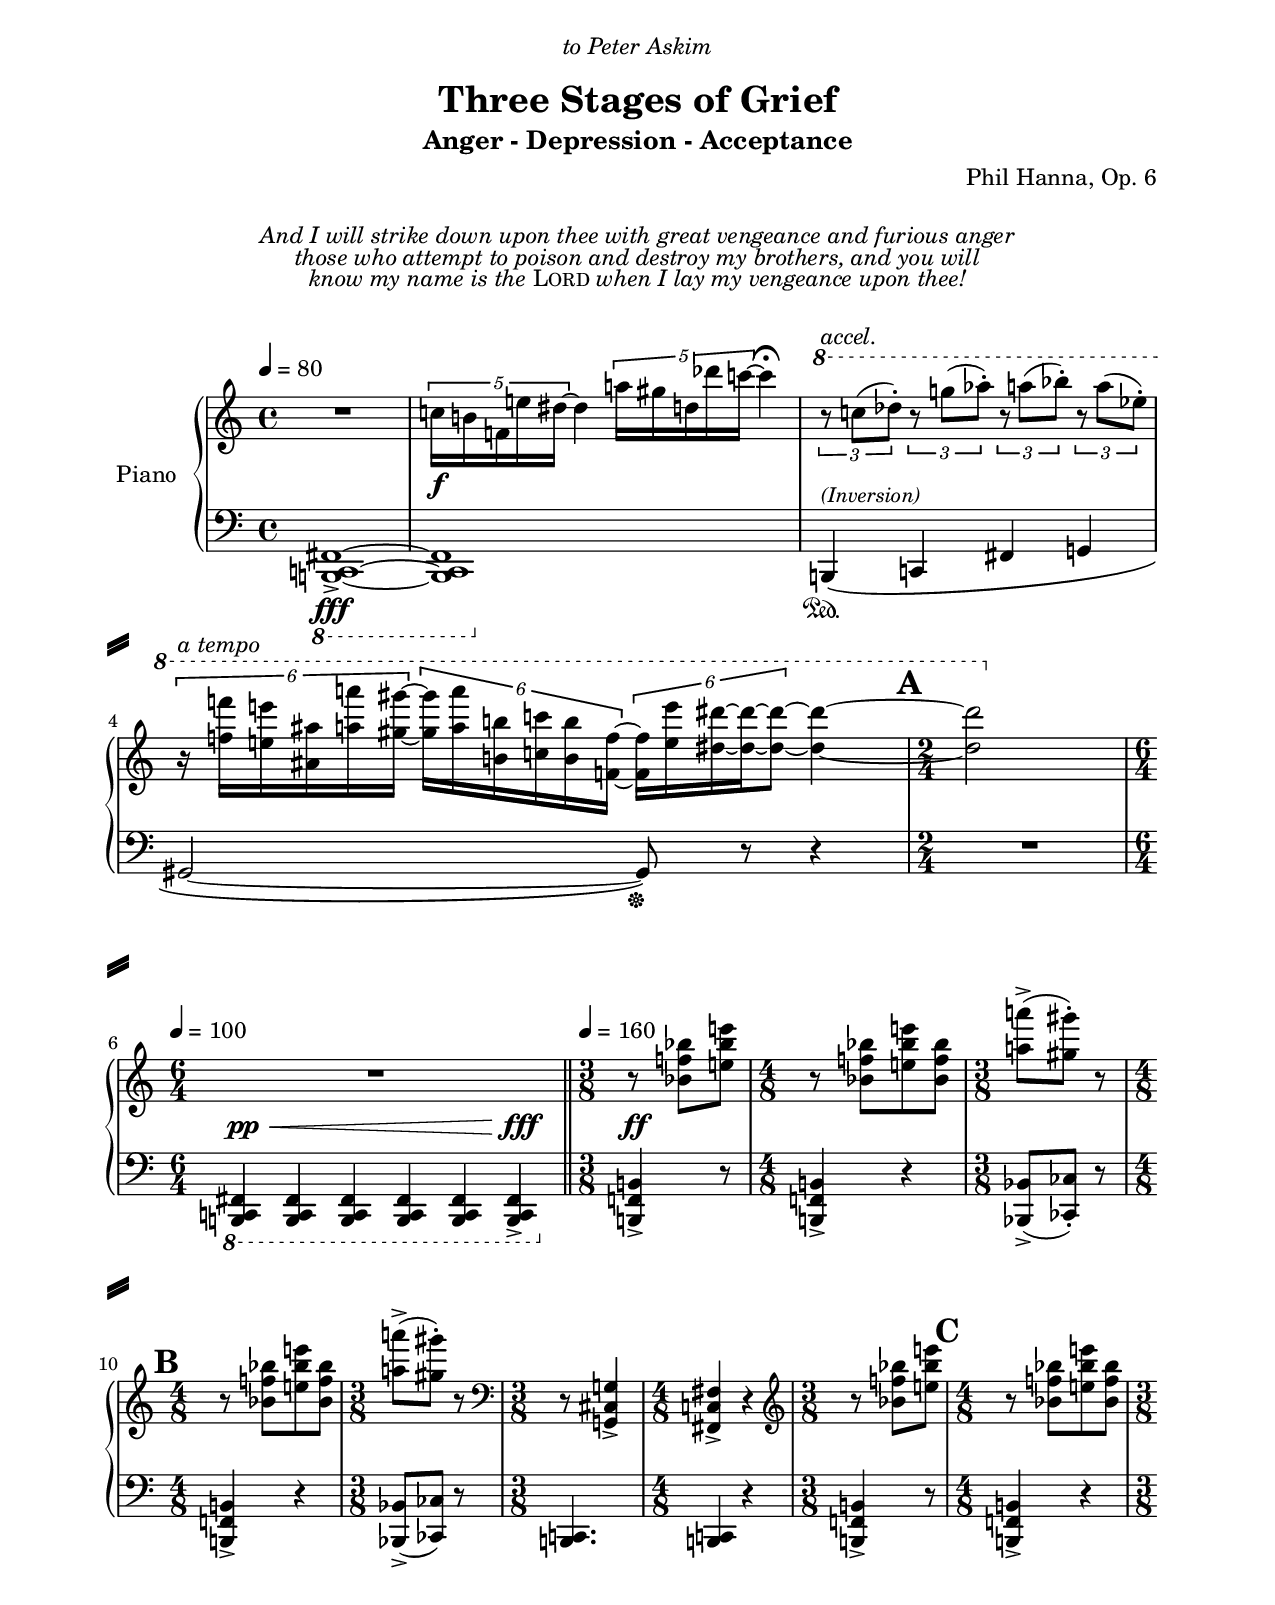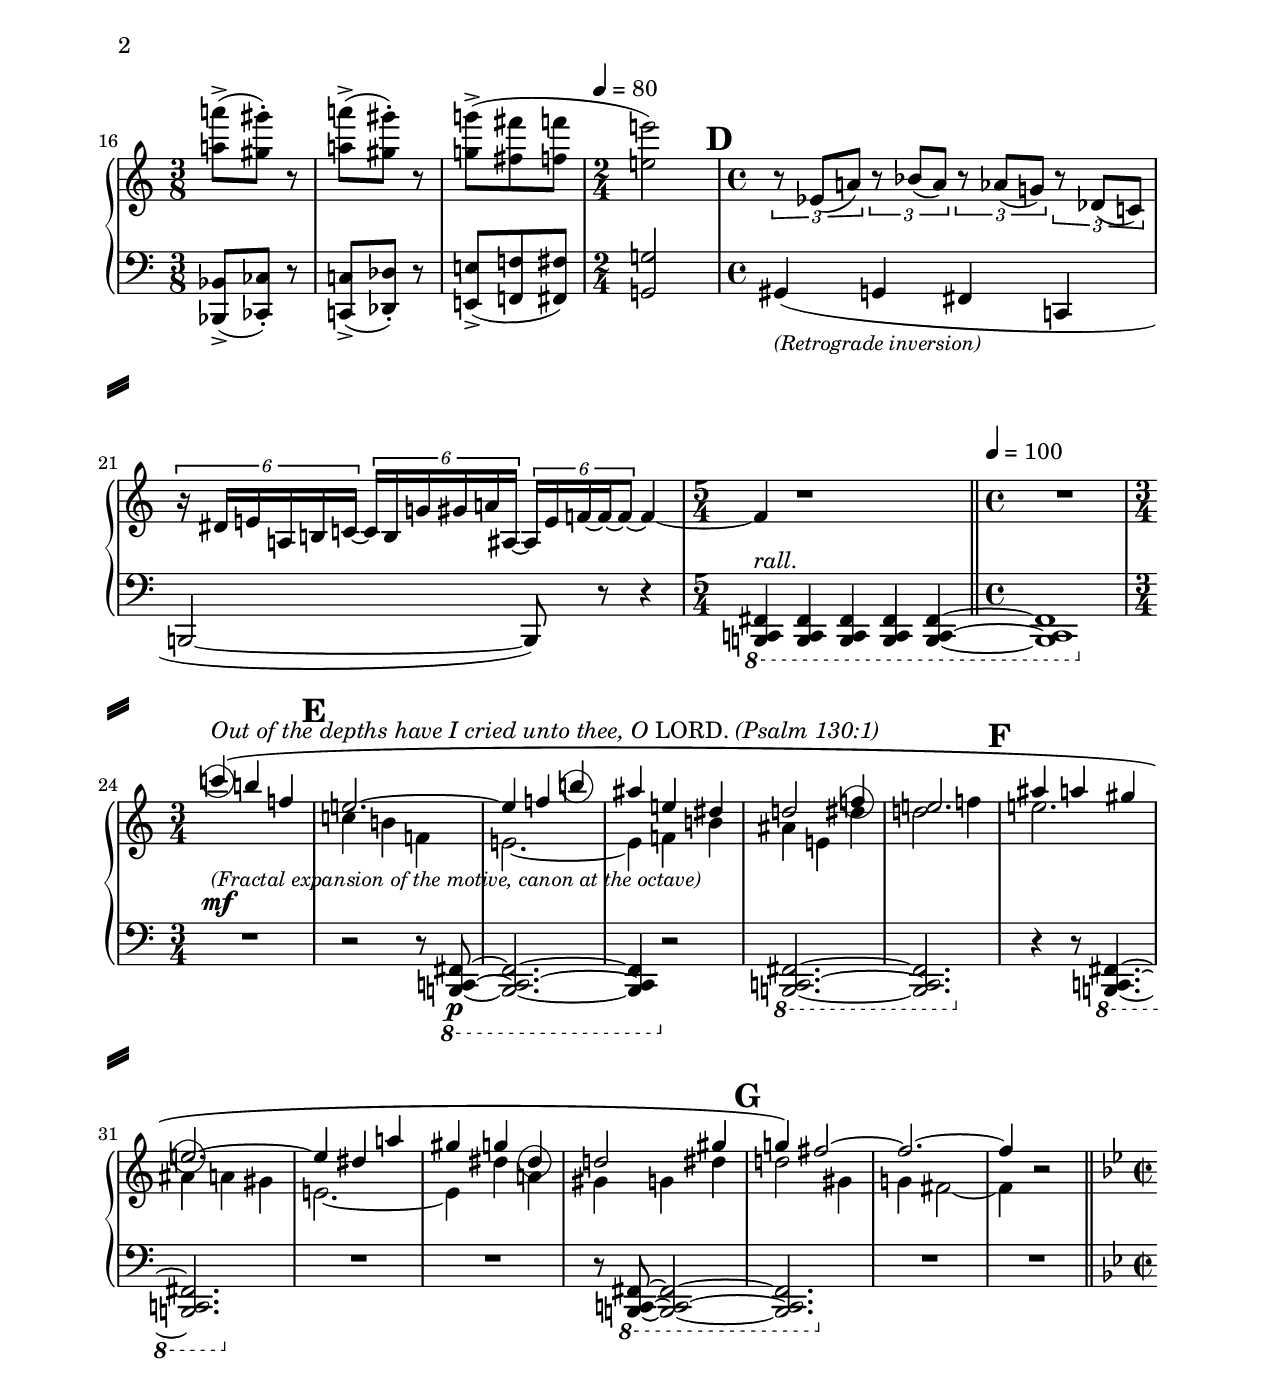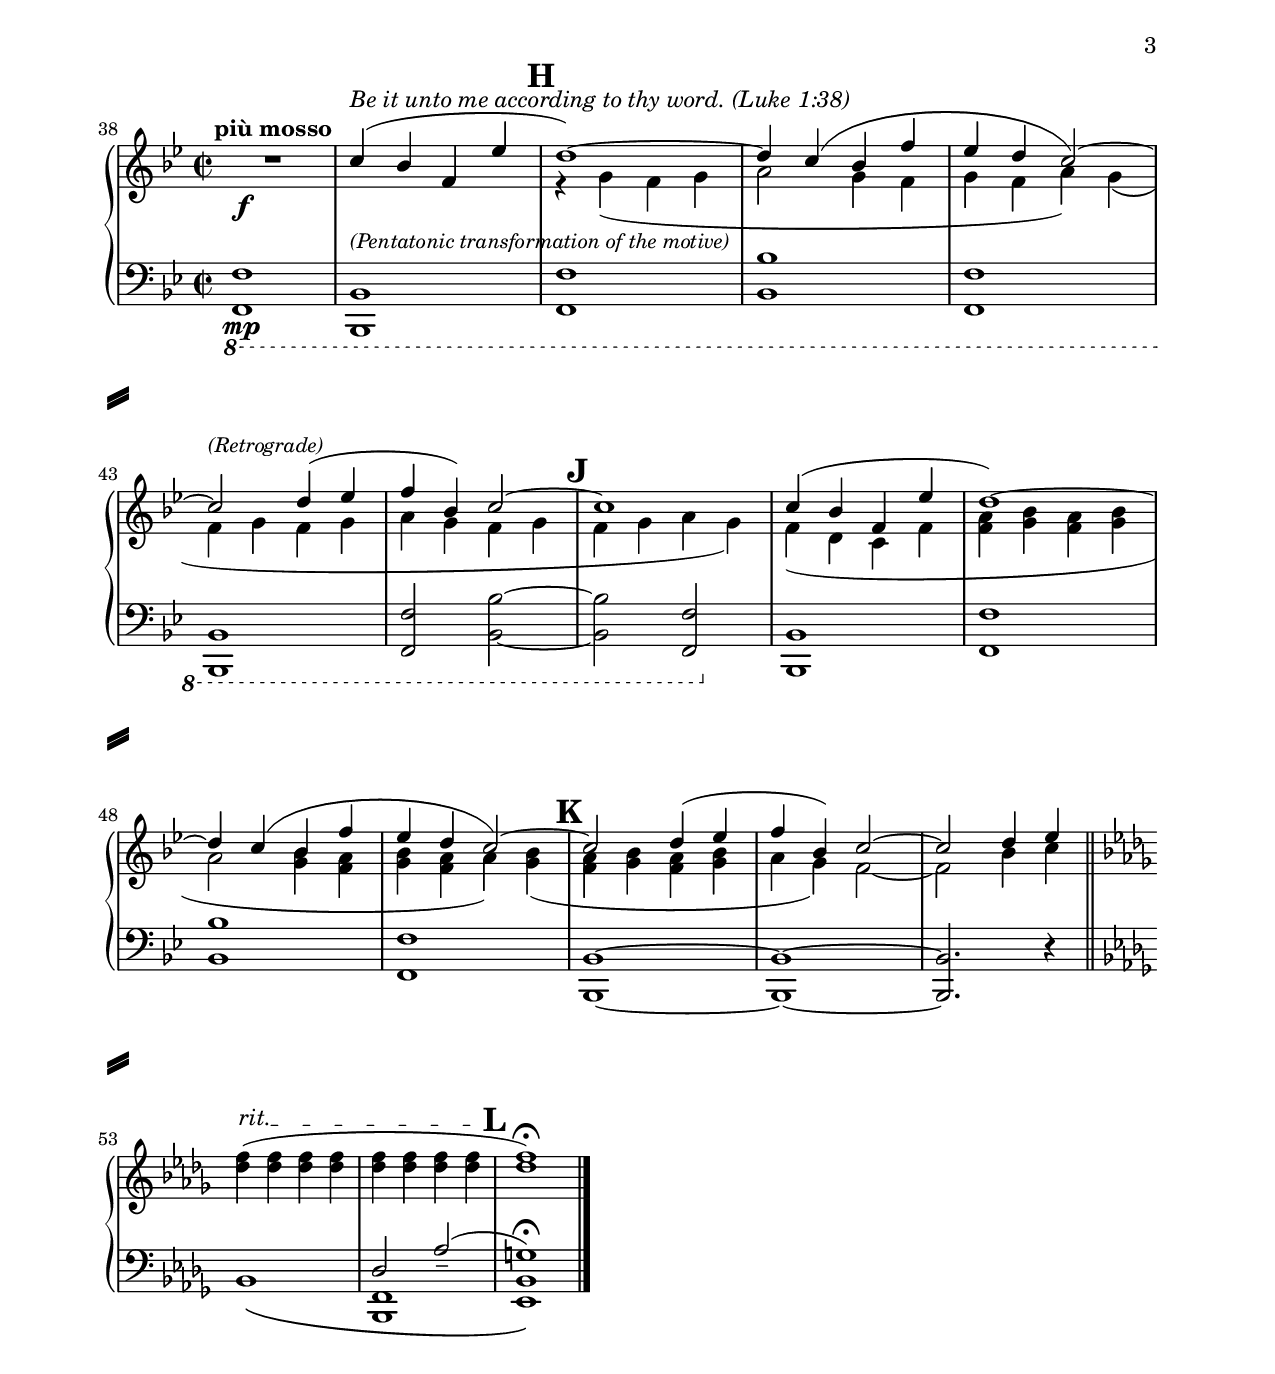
\version "2.20.0"

\pointAndClickOff

#(ly:set-option 'midi-extension "mid")

\header {
  title = "Three Stages of Grief"
  subtitle = "Anger - Depression - Acceptance"
  composer = "Phil Hanna, Op. 6"
  dedication = \markup \italic \center-column {
    \line {to Peter Askim}
    \vspace #1
    \line { }
  }
}

\paper {
  #(set-paper-size "letter")
  top-margin = 1\cm
  left-margin = 2\cm
  right-margin = 2\cm
  ragged-bottom = ##t
  ragged-last = ##t
  ragged-last-bottom = ##t
  system-system-spacing.basic-distance = #22
  score-system-spacing =
  #'((basic-distance . 10)
     (minimum-distance . 10)
     (padding . 1)
     (stretchability . 10))
  system-separator-markup = \slashSeparator
  %print-page-number = ##f
}

tempoI = 80
curtemp = #tempoI
tempoII = #(inexact->exact (round (* tempoI 1.25)))

circle =
\once \override NoteHead.stencil =
#(lambda (grob)
   (let* ((note (ly:note-head::print grob))
          (combo-stencil (ly:stencil-add
                          note
                          (circle-stencil note 0.1 0.8))))
     (ly:make-stencil (ly:stencil-expr combo-stencil)
       (ly:stencil-extent note X)
       (ly:stencil-extent note Y))))

#(define (my-dynamic-absolute-volume-function dynamic-name)
   (assoc-get dynamic-name
     '(
        ; Adjust these values to get what you would like.
        ; You can add other dynamics.
        ; If an dynamic name is not found, the default dynamic values are used.
        ("ppp" . 0.125)
        ("pp"  . 0.250)
        ("p"   . 0.375)
        ("mp"  . 0.500)
        ("mf"  . 0.625)
        ("f"   . 0.750)
        ("ff"  . 0.875)
        ("fff" . 1.000)
        )
     (default-dynamic-absolute-volume dynamic-name)))

accel =
#(define-void-function () ()
   (set! curtemp
         (inexact->exact
          (round
           (* curtemp 1.2)
           )
          )
         )
   )

decel =
#(define-void-function () ()
   (set! curtemp
         (inexact->exact
          (round
           (/ curtemp 1.1)
           )
          )
         )
   )

settings = {
  \accidentalStyle dodecaphonic-first
  \override Score.MetronomeMark.padding = #2
  \set Score.markFormatter = #format-mark-box-barnumbers
  \override Score.RehearsalMark.font-size = #3
  \override Beam.breakable = ##t
  \override TupletBracket.bracket-visibility = ##t
  \tupletUp
}

barsplit = { \bar "!" }

global = {
  \settings
  \time 4/4
}

\markup {
  \fill-line {
    \center-column  {
      \vspace #1
      \line \italic { "And I will strike down upon thee with great vengeance and furious anger" }
      \vspace #-0.3
      \line \italic { "those who attempt to poison and destroy my brothers, and you will" }
      \vspace #-0.3
      \line {
        \concat {\italic "know my name is the "
                 \smallCaps "Lord"
                 \italic " when I lay my vengeance upon thee!"
        }
      }
      \vspace #1
    }
  }
}

dynamics = {
  \time 4/4
  \tempo 4=#tempoI
  s1				| %m1
  s1				| %m2
  s1				| %m3
  s1				| %m4
  \time 2/4
  s1*2/4				| %m5
  \time 6/4
  s4 \pp \< s s s s s \fff	| %m6
  \time 3/8
  s1*3/8 \ff			| %m7
  \time 4/8
  s1*4/8				| %m8
  \time 3/8
  s1*3/8				| %m9
  
  \barNumberCheck #10
  
  \time 4/8
  s1*4/8				| %m10
  \time 3/8
  s1*3/8				| %m11
  s1*3/8				| %m12
  \time 4/8
  s1*4/8				| %m13
  \time 3/8
  s1*3/8				| %m14
  \time 4/8
  s1*4/8				| %m15
  \time 3/8
  s1*3/8				| %m16
  s1*3/8				| %m17
  s1*3/8				| %m18
  \time 2/4
  s1*2/4				| %m19
  
  \barNumberCheck #20
  \time 4/4
  s4 \omit \mf s4 s2		| %m20
  s1				| %m21
  \time 5/4
  s1*5/4				| %m22
  \time 4/4
  s1				| %m23
  \time 3/4
  s1*3/4 \mf			| %m24
  s1*3/4				| %m25
  s1*3/4				| %m26
  s1*3/4				| %m27
  s1*3/4				| %m28
  s1*3/4				| %m29
  
  \barNumberCheck #30
  
  s1*3/4				| %m30
  s1*3/4				| %m31
  s1*3/4				| %m32
  s1*3/4				| %m33
  s1*3/4				| %m34
  s1*3/4				| %m35
  s1*3/4				| %m36
  s1*3/4				| %m37
  \time 2/2
  s1*2/2				| %m38
  s1*2/2				| %m39
  
  \barNumberCheck #40
  
  s1*2/2				| %m40
  s1*2/2				| %m41
  s1*2/2				| %m42
  s1*2/2				| %m43
  s1*2/2				| %m44
  s1*2/2				| %m45
  s1*2/2				| %m46
  s1*2/2				| %m47
  s1*2/2				| %m48
  s1*2/2				| %m49
  
  \barNumberCheck #50
  
  s1*2/2				| %m50
  s1*2/2				| %m51
  s1*2/2				| %m52
  s1*2/2				| %m53
  s1*2/2				| %m54
  s1*2/2				| %m55
  
}

rh = \relative c'' {
  \global
  \clef treble

  %m1
  R1*4/4
  

  %m2
  %
  % Motive (P)
  %
  \tupletUp
  \tuplet 5/4 { c16 \f [ b f e' dis ~ ] } dis4
  %
  % P transposed to a
  %
  \tuplet 5/4 { a'16 [ gis d des' c! ~] }
  \once \omit Score.MetronomeMark
  \tempo 4 = #(round (/ tempoI 2))
  c4 \fermata
  |

  %m3
  \ottava 1
  \once \omit Score.MetronomeMark
  \tempo 4=#tempoI

  \tupletDown
  \tuplet 3/2 4 {
    %
    % Retrograde inversion
    %
    r8 ^\markup \italic "accel." c ( des-. )
    \accel \once \omit Score.MetronomeMark \tempo 4=#curtemp
    r8 g ( aes-. )
    \accel \once \omit Score.MetronomeMark \tempo 4=#curtemp
    r8 a ( bes-. )
    \accel \once \omit Score.MetronomeMark \tempo 4=#curtemp
    r8 a ( ees-. )
  }
  |

  %m4
  \break
  #(set! curtemp (inexact->exact (round (* tempoI 0.75))))
  \once \omit Score.MetronomeMark
  \tempo 4=#curtemp
  \tupletUp
  
  \tuplet 6/4 {
    r16  ^\markup \italic "a tempo" <f f'>16 <e e'>16
    <ais, ais'>16 <a' a'>16 <gis gis'>16 ~
  }
  \tuplet 6/4 {
    <gis gis'>16 <a a'>16 <b, b'>16
    <c c'>16 <b b'>16 <f f'>16 ~
  }
  \tuplet 6/4 {
    <f f'>16 <e' e'>16 <dis dis'>16 ~
    <dis dis'>16 ~ q8 ~
  }
  <dis dis'>4 ~
  |

  \barNumberCheck #5
  \mark \default

  %m5
  \time 2/4
  q2 |

  \break
  
  %m6
  \time 6/4
  \tempo 4=#(inexact->exact (round (* tempoI 1.25)))
  R1*6/4
  |

  %m7
  \bar "||"
  \time 3/8
  \ottava #0
  \tempo 4=#(* tempoI 2)
  r8 <bes, f' bes> \omit \ff
  <e bes' e>8
  |

  %m8
  \time 4/8
  r8 <bes f' bes> [ <e bes' e> <bes f' bes> ]
  |

  %m9
  \time 3/8
  <a' a'>8-> [ ( <gis gis'>8-. ) ] r8
  |

  \barNumberCheck #10
  \mark \default

  %m10
  \time 4/8
  r8 <bes, f' bes> [ <e bes' e> <bes f' bes> ]
  |

  %m11
  \time 3/8
  <a' a'>8-> ( [ <gis gis'>-. ] ) r8
  |

  %m12
  \time 3/8
  \clef bass
  r8 <g,,, cis g'>4->
  |

  %m13
  \time 4/8
  <fis c' fis>4-> r4
  |

  %m14
  \time 3/8
  \clef treble
  r8 <bes'' f' bes> \omit \ff <e bes' e>
  |

  \barNumberCheck #15
  \mark \default

  %m15
  \time 4/8
  r8 <bes f' bes> [ <e bes' e> <bes f' bes> ]
  |

  %m16
  \time 3/8
  <a' a'>8->
  [ ( <gis gis'>8-. ) ]
  r8
  |

  %m17
  <a a'>8->
  [ ( <gis gis'>8-. ) ]
  r8
  |

  %m18
  <g g'>8-> ( <fis fis'> <f f'> |

  %m19
  \time 2/4
  \tempo 4=#tempoI
  <e e'>2 ) |

  \barNumberCheck #20
  \mark \default

  %m20
  \time 4/4
  \override TextSpanner.bound-details.left.text = "rit."
  \tupletDown
  %
  % Retrograde inversion
  %
  #(set! curtemp tempoI)

  \tuplet 3/2 4 {
    \once \omit Score.MetronomeMark
    \tempo 4=#curtemp
    r8 ees,8 ( a )

    \decel
    \once \omit Score.MetronomeMark
    \tempo 4=#curtemp
    r8 bes8 ( a )

    \decel
    \once \omit Score.MetronomeMark
    \tempo 4=#curtemp
    r8 aes ( g )

    \decel
    \once \omit Score.MetronomeMark
    \tempo 4=#curtemp
    r8 des ( c )
  }
  |

  \break
  
  %m21
  \tupletUp
  \tuplet 6/4 {
    r16 dis e
    a,16 b c ~
  }
  \tuplet 6/4 {
    c16 b g'
    gis16 a ais, ~
  }
  \tuplet 6/4 {
    ais16 e'16 f16 ~
    f16 ~ f8 ~
  }
  f4 ~
  
  |

  %m22
  \time 5/4
  \once \omit Score.MetronomeMark
  \tempo 4=#(inexact->exact (round (/ tempoI 1.6)))
  f4 r1
  |
  \bar "||"
  
  %m23
  
  \time 4/4
  \tempo 4=#tempoII
  R1*4/4
  |
  <<
    \new Voice \relative c'' {
      \voiceOne
      %m24
      %
      % Fractal expansion of motive
      %
      \time 3/4
      \circle c'4 \(
      ^\markup {
        \column {
          \vspace #-1
          \line {
            \concat { \italic "Out of the depths have I cried unto thee, O "
                      \smallCaps "LORD. "
                      \italic "(Psalm 130:1)"
            }
          }
        }
      }
      _\markup \small \italic "(Fractal expansion of the motive, canon at the octave)"
      b4 f4
      |
  
      \barNumberCheck #25
      \mark \default
  
      %m25
      e2. ~ |
  
      %m26
      e4 f4 \circle b |
  
      %m27
      ais4 e dis |
  
      %m28
      d2 \circle f4 |
  
      %m29
      e2. |
  
      \barNumberCheck #30
      \mark \default
  
      %m30
      ais4 a4 gis |
  
      %m31
      \circle e2. ~ |
  
      %m32
      e4 dis a' |
  
      %m33
      gis4 g4 \circle dis |
  
      %m34
      d2 gis4 |
  
      \barNumberCheck #35
      \mark \default
  
      %m35
      g4 \) fis2 ~ |
  
      %m36
      fis2. ~ |
  
      %m37
      fis4 b,2\rest |
    }
    \new Voice \relative c'' {
      \voiceTwo
      
      \barNumberCheck #24
      %m24
      s1*3/4 |
      
      %m25
      c4 \omit \mf b f |
      
      %m26
      e2. ~ |
      
      %m27
      e4 f b |
      
      %m28
      ais4 e dis' |
      
      %m29
      d2 f4 |
      
      \barNumberCheck #30
      
      %m30
      e2. |
      
      %m31
      ais,4 a gis |
      
      %m32
      e2. ~ |
      
      %m33
      e4 dis' a |
      
      %m34
      gis g dis' |
      
      \barNumberCheck #35
      
      %m35
      d2 gis,4 |
      
      %m36
      g4 fis2 ~ |
      
      %m37
      fis4 s2 |
    }
  >>
  
  \bar "||"
  \pageBreak

  %m38
  \time 2/2
  \key bes \major
  \once \omit Score.MetronomeMark
  \tempo 4=#tempoII
  R1 \f ^\markup \bold "più mosso"
 
  <<
    \new Voice \relative c'' {
      \voiceOne
      \accidentalStyle default
      <>
      ^\markup {
        \column {
          \vspace #-1
          \line {
            \italic "Be it unto me according to thy word. (Luke 1:38)"
          }
        }
      }
      _\markup \small \italic
      "(Pentatonic transformation of the motive)"
      
      %m39
      c4 ( bes f ees' |

      \barNumberCheck #40
      \mark \default
      
      %m40
      d1 ) ~ |
  
      %m41
      d4 c ( bes f' |
      
      %m42
      ees4 d c2 ~ )
      %
      % Retrograde
      %
      
      \break
      
      %m43
      c2
      ^\markup \small \italic "(Retrograde)"
      d4 ( ees4 |
      
      %m44
      f4 bes, ) c2 ~
      
      \barNumberCheck #45
      \mark \default
      
      %m45
      c1 |
      
      %m46
      c4 ( bes f ees' |
      
      %m47
      d1 ) ~ |
      \break
      
      %m48
      d4 c ( bes f' |
      
      %m49
      ees4 d c2 ~ )
      %
      % Retrograde
      %
      
      \barNumberCheck #50
      \mark \default
      
      %m50
      c2 d4 ( ees4 |
      
      %m51
      f4 bes, ) c2 ~ |
      
      %m52
      c2 d4 ees |
    }
    \new Voice \relative c' {
      \voiceTwo
      \accidentalStyle default
      
      %m39
      s1 |
      
      \barNumberCheck #40
      
      %m40
      r4 g' \omit \mp ( f g |
      
      %m41
      a2 g4 f |
      
      %m42
      g4 f a ) g (
      
      %m43
      f4 g f g |
      
      %m44
      a g f g |
      
      \barNumberCheck #45
      
      %m45
      f4 g a g )|
      
      %m46
      f ( d c f |
      
      %m47
      <f a> <g bes> <f a> <g bes> |
      
      %m48
      a2 <g bes>4 <f a> |
      
      %m49
      <g bes>4 <f a> a ) <g bes> (
      
      \barNumberCheck #50
      
      %m50
      <f a>4 <g bes> <f a> <g bes> |
      
      %m51
      a g ) f2 ~ |
      
      %m52
      f2 bes4 c4 |
    }
  >>
  \break
  \bar "||"
  
  %m53
  \key bes \minor
  \override TextSpanner.bound-details.left.text = "rit."
  \override TextSpanner.Y-offset = #5
  
  #(set! curtemp tempoII)
  
  \decel \once \omit Score.MetronomeMark \tempo 4=#curtemp
  <des' f>4 ( \startTextSpan
  \decel \once \omit Score.MetronomeMark \tempo 4=#curtemp
  q4
  \decel \once \omit Score.MetronomeMark \tempo 4=#curtemp
  q4
  q4
  |
  
  %m54
  <des f>4
  q4
  q4
  q4 \stopTextSpan
  |
  
  \barNumberCheck #55
  \mark \default
  
  %m55
  q1 ) \fermata |
  
  \bar "|."
}

lh = \relative c {
  \global
  \clef bass

  %m1
  %
  % Fragment (first three notes of P)
  % as chord
  %
  %\once \omit Score.MetronomeMark
  \tempo 4=#tempoI

  \ottava #-1
  <b,, c fis>1-> ~ \fff |

  %m2
  q1 |

  %m3
  %
  % Inversion transposed to b
  %
  \ottava #0
  b'4 ^\markup \small \italic {"(Inversion)"}
  \sustainOn \( c fis g |

  %m4
  gis2 ~ gis8 \) \sustainOff
  r8 r4
  |

  \barNumberCheck #5

  %m5
  R2 |

  %m6
  \ottava #-1
  <b,, c fis>4 q q q q q->
  |

  %m7
  \ottava #0
  <b' f' b>4-> r8
  |

  %m8
  q4-> r4 |

  %m9
  <bes bes'>8-> ( [ <ces ces'>8-. ] ) r8 |

  \barNumberCheck #10

  %m10
  <b f' b>4-> r4 |

  %m11
  <bes bes'>8-> ( [ <ces ces'>8 ] ) r8 |

  %m12
  <b c>4. |

  %m13
  q4 r4 |

  %m14
  <b f' b>4-> r8
  |

  \barNumberCheck #15

  %m15
  q4-> r |

  %m16
  <bes bes'>8-> ( [ <ces ces'>8-. ] ) r8 |

  %m17
  <c c'>8-> ( [ <des des'>8-. ] ) r8 |

  %m18
  <e e'>8-> ( [ <f f'>8 <fis fis'>8 ] ) |

  %m19
  <g g'>2 |

  \barNumberCheck #20

  %m20
  \ottava #0
  gis4
  _\markup \small \italic "(Retrograde inversion)"
  ( g fis c
  |

  %m21
  b2 ~ b8 ) r8 r4
  |

  %m22
  \time 5/4
  \ottava #-1
  <b, c fis>4 ^\markup \italic "rall."
  q q q
  \once \omit Score.MetronomeMark
  \tempo 4=#(inexact->exact (round (/ tempoI 3)))
  q ~
  |

  %m23
  \tempo 4=#tempoII
  q1 \omit \mf
  \ottava #0
  |
  
  %m24
  R1*3/4 |
  
  \barNumberCheck #25
  %m25
  r2 r8 \ottava #-1 <b c fis>8 \p ~ |
  
  %m26
  q2. ~ |
  
  %m27
  q4 \ottava #0 r2 |
  
  %m28
  \ottava #-1
  q2. ~ |
  
  %m29
  q2. \ottava #0 |
  
  %m30
  r4 r8 \ottava #-1 q4. ~ |
  
  %m31
  q2. \ottava #0 |
  
  %m32
  R1*3/4 |
  
  %m33
  R1*3/4 |
  
  %m34
  r8 \ottava #-1 q8 ~ q2 ~ |
  
  \barNumberCheck #35
  %m35
  q2. |
  
  %m36
  \ottava #0
  R1*3/4 |
  
  %m37
  R1*3/4 |
  
  %m38
  \accidentalStyle default
  \key bes \major
  \ottava #-1
  <f' f'>1 \mp |
  
  %m39
  <bes, bes'>1 |
  
  \barNumberCheck #40
  %m40
  <f' f'>1 |
  
  %m41
  <bes bes'>1 |
  
  %m42
  <f f'>1 |
  
  %m43
  <bes, bes'>1 |
  
  %m44
  <f' f'>2 <bes bes'>2 ~ |
  
  \barNumberCheck #45
  
  %m45
  q2 <f f'>2 |
  
  %m46
  \ottava #0
  <bes bes'>1 |
  
  %m47
  <f' f'>1 |
  
  %m48
  <bes bes'>1 |
  
  %m49
  <f f'>1 |
  
  \barNumberCheck #50
  
  %m50
  <bes, bes'>1 ~ |
  
  %m51
  q1 ~ |
  
  %m52
  q2. r4 |
  
  %m53
  \key bes \minor
  \phrasingSlurDown
  bes'1 \( |
  
  %m54
  <<
    \new Voice \relative c {
      \voiceOne
      des2 aes'2	 _\tenuto \omit \mf (	| %m54
      g1	 ) \fermata	| %m55
    }
    \context Voice \relative c, {
      \voiceTwo
      <bes f'>1		| %m54
      <ees bes'>1 \) 	| %m55
    }
  >>  
  
}


%%%%%%%%%%%%%%%%%%%%%%%%%%%%%%%%%%%%%%%%%
% Printed score
%%%%%%%%%%%%%%%%%%%%%%%%%%%%%%%%%%%%%%%%%

\score {
  \new PianoStaff \with {
    instrumentName = "Piano"
  }
  <<
    \new Staff = "up" \rh
    \new Dynamics = "dynamics" \dynamics
    \new Staff = "down" \lh
  >>
  \layout {
    \context {
      \Staff \RemoveEmptyStaves
    }
  }
}

%%%%%%%%%%%%%%%%%%%%%%%%%%%%%%%%%%%%%%%%%
% Midi score
%%%%%%%%%%%%%%%%%%%%%%%%%%%%%%%%%%%%%%%%%

\score {
  \new PianoStaff \with {
    midiInstrument = "acoustic grand"
    midiMinimumVolume = 0.1
    midiMaximumVolume = 1.0
  }
  <<
    \new Staff = "up" << \rh \dynamics >>
    \new Staff = "down" << \lh \dynamics >>
  >>
  \midi {
    \context {
      \Staff
      \consists "Dynamic_performer"
    }
    \context {
      \Score
      dynamicAbsoluteVolumeFunction = #my-dynamic-absolute-volume-function
    }
  }
}
